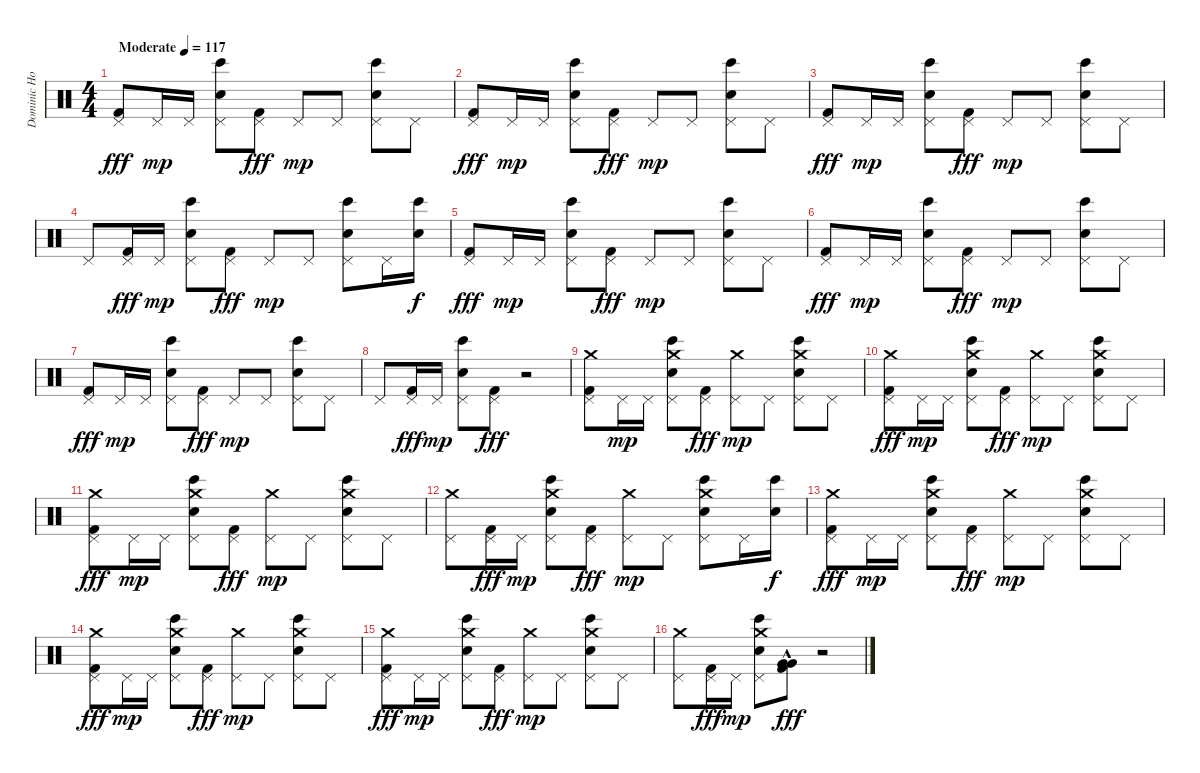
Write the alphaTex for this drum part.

\track ("Dominic Howard" "Dominic Ho") {instrument percussion}
\staff {score}
\articulation defaults
\ts (4 4)
\tempo (117 "Moderate")
\clef neutral
\ks c
("Pedal Hi-Hat (hit)" "Kick (hit) 2").8{dy fff} "Pedal Hi-Hat (hit)".16{dy mp} "Pedal Hi-Hat (hit)".16 ("Pedal Hi-Hat (hit)" "Hand Clap (hit)" "Bongo High (hit)").8 ("Pedal Hi-Hat (hit)" "Kick (hit) 2").8{dy fff} "Pedal Hi-Hat (hit)".8{dy mp} "Pedal Hi-Hat (hit)".8 ("Pedal Hi-Hat (hit)" "Hand Clap (hit)" "Bongo High (hit)").8 "Pedal Hi-Hat (hit)".8 |
("Pedal Hi-Hat (hit)" "Kick (hit) 2").8{dy fff} "Pedal Hi-Hat (hit)".16{dy mp} "Pedal Hi-Hat (hit)".16 ("Pedal Hi-Hat (hit)" "Hand Clap (hit)" "Bongo High (hit)").8 ("Pedal Hi-Hat (hit)" "Kick (hit) 2").8{dy fff} "Pedal Hi-Hat (hit)".8{dy mp} "Pedal Hi-Hat (hit)".8 ("Pedal Hi-Hat (hit)" "Hand Clap (hit)" "Bongo High (hit)").8 "Pedal Hi-Hat (hit)".8 |
("Pedal Hi-Hat (hit)" "Kick (hit) 2").8{dy fff} "Pedal Hi-Hat (hit)".16{dy mp} "Pedal Hi-Hat (hit)".16 ("Pedal Hi-Hat (hit)" "Hand Clap (hit)" "Bongo High (hit)").8 ("Pedal Hi-Hat (hit)" "Kick (hit) 2").8{dy fff} "Pedal Hi-Hat (hit)".8{dy mp} "Pedal Hi-Hat (hit)".8 ("Pedal Hi-Hat (hit)" "Hand Clap (hit)" "Bongo High (hit)").8 "Pedal Hi-Hat (hit)".8 |
"Pedal Hi-Hat (hit)".8 ("Pedal Hi-Hat (hit)" "Kick (hit) 2").16{dy fff} "Pedal Hi-Hat (hit)".16{dy mp} ("Pedal Hi-Hat (hit)" "Hand Clap (hit)" "Bongo High (hit)").8 ("Pedal Hi-Hat (hit)" "Kick (hit) 2").8{dy fff} "Pedal Hi-Hat (hit)".8{dy mp} "Pedal Hi-Hat (hit)".8 ("Pedal Hi-Hat (hit)" "Hand Clap (hit)" "Bongo High (hit)").8 "Pedal Hi-Hat (hit)".16 ("Hand Clap (hit)" "Bongo High (hit)").16{dy f} |
("Pedal Hi-Hat (hit)" "Kick (hit) 2").8{dy fff} "Pedal Hi-Hat (hit)".16{dy mp} "Pedal Hi-Hat (hit)".16 ("Pedal Hi-Hat (hit)" "Hand Clap (hit)" "Bongo High (hit)").8 ("Pedal Hi-Hat (hit)" "Kick (hit) 2").8{dy fff} "Pedal Hi-Hat (hit)".8{dy mp} "Pedal Hi-Hat (hit)".8 ("Pedal Hi-Hat (hit)" "Hand Clap (hit)" "Bongo High (hit)").8 "Pedal Hi-Hat (hit)".8 |
("Pedal Hi-Hat (hit)" "Kick (hit) 2").8{dy fff} "Pedal Hi-Hat (hit)".16{dy mp} "Pedal Hi-Hat (hit)".16 ("Pedal Hi-Hat (hit)" "Hand Clap (hit)" "Bongo High (hit)").8 ("Pedal Hi-Hat (hit)" "Kick (hit) 2").8{dy fff} "Pedal Hi-Hat (hit)".8{dy mp} "Pedal Hi-Hat (hit)".8 ("Pedal Hi-Hat (hit)" "Hand Clap (hit)" "Bongo High (hit)").8 "Pedal Hi-Hat (hit)".8 |
("Pedal Hi-Hat (hit)" "Kick (hit) 2").8{dy fff} "Pedal Hi-Hat (hit)".16{dy mp} "Pedal Hi-Hat (hit)".16 ("Pedal Hi-Hat (hit)" "Hand Clap (hit)" "Bongo High (hit)").8 ("Pedal Hi-Hat (hit)" "Kick (hit) 2").8{dy fff} "Pedal Hi-Hat (hit)".8{dy mp} "Pedal Hi-Hat (hit)".8 ("Pedal Hi-Hat (hit)" "Hand Clap (hit)" "Bongo High (hit)").8 "Pedal Hi-Hat (hit)".8 |
"Pedal Hi-Hat (hit)".8 ("Pedal Hi-Hat (hit)" "Kick (hit) 2").16{dy fff} "Pedal Hi-Hat (hit)".16{dy mp} ("Pedal Hi-Hat (hit)" "Hand Clap (hit)" "Bongo High (hit)").8 ("Pedal Hi-Hat (hit)" "Kick (hit) 2").8{dy fff} r.2 |
("Crash medium (hit)" "Pedal Hi-Hat (hit)" "Kick (hit) 2").8 "Pedal Hi-Hat (hit)".16{dy mp} "Pedal Hi-Hat (hit)".16 ("Crash medium (hit)" "Pedal Hi-Hat (hit)" "Hand Clap (hit)" "Bongo High (hit)").8 ("Pedal Hi-Hat (hit)" "Kick (hit) 2").8{dy fff} ("Crash medium (hit)" "Pedal Hi-Hat (hit)").8{dy mp} "Pedal Hi-Hat (hit)".8 ("Crash medium (hit)" "Pedal Hi-Hat (hit)" "Hand Clap (hit)" "Bongo High (hit)").8 "Pedal Hi-Hat (hit)".8 |
("Crash medium (hit)" "Pedal Hi-Hat (hit)" "Kick (hit) 2").8{dy fff} "Pedal Hi-Hat (hit)".16{dy mp} "Pedal Hi-Hat (hit)".16 ("Crash medium (hit)" "Pedal Hi-Hat (hit)" "Hand Clap (hit)" "Bongo High (hit)").8 ("Pedal Hi-Hat (hit)" "Kick (hit) 2").8{dy fff} ("Crash medium (hit)" "Pedal Hi-Hat (hit)").8{dy mp} "Pedal Hi-Hat (hit)".8 ("Crash medium (hit)" "Pedal Hi-Hat (hit)" "Hand Clap (hit)" "Bongo High (hit)").8 "Pedal Hi-Hat (hit)".8 |
("Crash medium (hit)" "Pedal Hi-Hat (hit)" "Kick (hit) 2").8{dy fff} "Pedal Hi-Hat (hit)".16{dy mp} "Pedal Hi-Hat (hit)".16 ("Crash medium (hit)" "Pedal Hi-Hat (hit)" "Hand Clap (hit)" "Bongo High (hit)").8 ("Pedal Hi-Hat (hit)" "Kick (hit) 2").8{dy fff} ("Crash medium (hit)" "Pedal Hi-Hat (hit)").8{dy mp} "Pedal Hi-Hat (hit)".8 ("Crash medium (hit)" "Pedal Hi-Hat (hit)" "Hand Clap (hit)" "Bongo High (hit)").8 "Pedal Hi-Hat (hit)".8 |
("Crash medium (hit)" "Pedal Hi-Hat (hit)").8 ("Pedal Hi-Hat (hit)" "Kick (hit) 2").16{dy fff} "Pedal Hi-Hat (hit)".16{dy mp} ("Crash medium (hit)" "Pedal Hi-Hat (hit)" "Hand Clap (hit)" "Bongo High (hit)").8 ("Pedal Hi-Hat (hit)" "Kick (hit) 2").8{dy fff} ("Crash medium (hit)" "Pedal Hi-Hat (hit)").8{dy mp} "Pedal Hi-Hat (hit)".8 ("Crash medium (hit)" "Pedal Hi-Hat (hit)" "Hand Clap (hit)" "Bongo High (hit)").8 "Pedal Hi-Hat (hit)".16 ("Hand Clap (hit)" "Bongo High (hit)").16{dy f} |
("Crash medium (hit)" "Pedal Hi-Hat (hit)" "Kick (hit) 2").8{dy fff} "Pedal Hi-Hat (hit)".16{dy mp} "Pedal Hi-Hat (hit)".16 ("Crash medium (hit)" "Pedal Hi-Hat (hit)" "Hand Clap (hit)" "Bongo High (hit)").8 ("Pedal Hi-Hat (hit)" "Kick (hit) 2").8{dy fff} ("Crash medium (hit)" "Pedal Hi-Hat (hit)").8{dy mp} "Pedal Hi-Hat (hit)".8 ("Crash medium (hit)" "Pedal Hi-Hat (hit)" "Hand Clap (hit)" "Bongo High (hit)").8 "Pedal Hi-Hat (hit)".8 |
("Crash medium (hit)" "Pedal Hi-Hat (hit)" "Kick (hit) 2").8{dy fff} "Pedal Hi-Hat (hit)".16{dy mp} "Pedal Hi-Hat (hit)".16 ("Crash medium (hit)" "Pedal Hi-Hat (hit)" "Hand Clap (hit)" "Bongo High (hit)").8 ("Pedal Hi-Hat (hit)" "Kick (hit) 2").8{dy fff} ("Crash medium (hit)" "Pedal Hi-Hat (hit)").8{dy mp} "Pedal Hi-Hat (hit)".8 ("Crash medium (hit)" "Pedal Hi-Hat (hit)" "Hand Clap (hit)" "Bongo High (hit)").8 "Pedal Hi-Hat (hit)".8 |
("Crash medium (hit)" "Pedal Hi-Hat (hit)" "Kick (hit) 2").8{dy fff} "Pedal Hi-Hat (hit)".16{dy mp} "Pedal Hi-Hat (hit)".16 ("Crash medium (hit)" "Pedal Hi-Hat (hit)" "Hand Clap (hit)" "Bongo High (hit)").8 ("Pedal Hi-Hat (hit)" "Kick (hit) 2").8{dy fff} ("Crash medium (hit)" "Pedal Hi-Hat (hit)").8{dy mp} "Pedal Hi-Hat (hit)".8 ("Crash medium (hit)" "Pedal Hi-Hat (hit)" "Hand Clap (hit)" "Bongo High (hit)").8 "Pedal Hi-Hat (hit)".8 |
("Crash medium (hit)" "Pedal Hi-Hat (hit)").8 ("Pedal Hi-Hat (hit)" "Kick (hit) 2").16{dy fff} "Pedal Hi-Hat (hit)".16{dy mp} ("Crash medium (hit)" "Pedal Hi-Hat (hit)" "Hand Clap (hit)" "Bongo High (hit)").8 ("Very Low Tom (hit)"{hac} "Very Low Tom (hit)"{hac} "Kick (hit) 2"{hac}).8{dy fff volume 16} r.2
